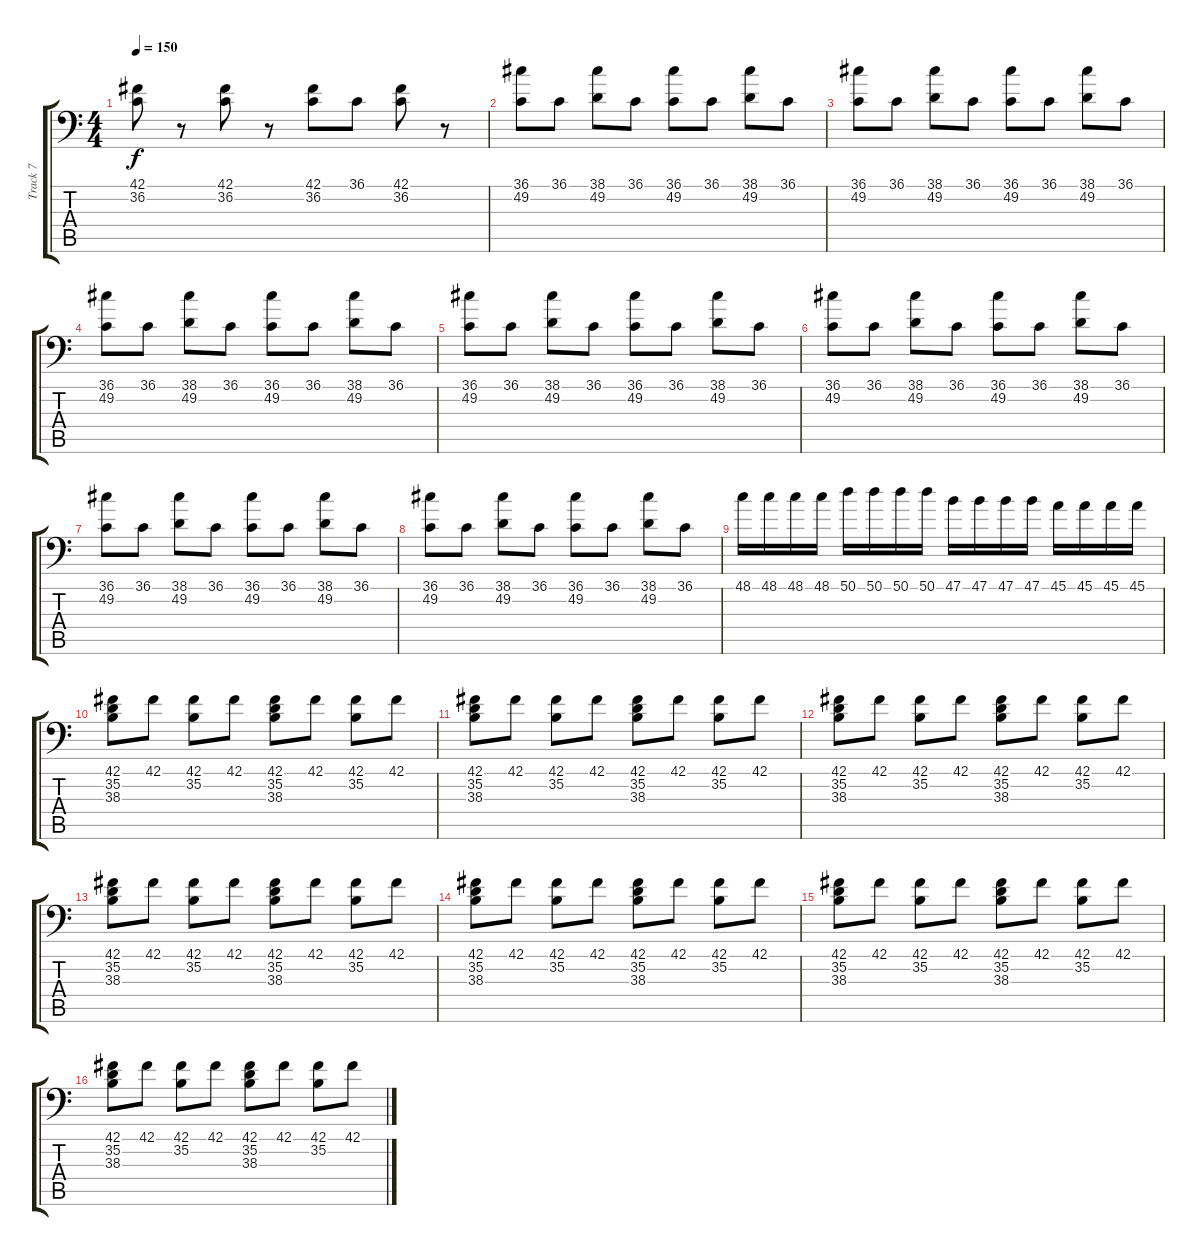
\track ("Track 7" "Track 7") {instrument acousticgrandpiano}
\staff {score tabs}
\tuning (C-1 C-1 C-1 C-1 C-1 C-1) {hide}
\ts (4 4)
\tempo 150
\clef f4
\ks c
(42.1 36.2).8{dy f} r.8 (42.1 36.2).8 r.8 (42.1 36.2).8 36.1.8 (42.1 36.2).8 r.8 |
(36.1 49.2).8 36.1.8 (38.1 49.2).8 36.1.8 (36.1 49.2).8 36.1.8 (38.1 49.2).8 36.1.8 |
(36.1 49.2).8 36.1.8 (38.1 49.2).8 36.1.8 (36.1 49.2).8 36.1.8 (38.1 49.2).8 36.1.8 |
(36.1 49.2).8 36.1.8 (38.1 49.2).8 36.1.8 (36.1 49.2).8 36.1.8 (38.1 49.2).8 36.1.8 |
(36.1 49.2).8 36.1.8 (38.1 49.2).8 36.1.8 (36.1 49.2).8 36.1.8 (38.1 49.2).8 36.1.8 |
(36.1 49.2).8 36.1.8 (38.1 49.2).8 36.1.8 (36.1 49.2).8 36.1.8 (38.1 49.2).8 36.1.8 |
(36.1 49.2).8 36.1.8 (38.1 49.2).8 36.1.8 (36.1 49.2).8 36.1.8 (38.1 49.2).8 36.1.8 |
(36.1 49.2).8 36.1.8 (38.1 49.2).8 36.1.8 (36.1 49.2).8 36.1.8 (38.1 49.2).8 36.1.8 |
48.1.16 48.1.16 48.1.16 48.1.16 50.1.16 50.1.16 50.1.16 50.1.16 47.1.16 47.1.16 47.1.16 47.1.16 45.1.16 45.1.16 45.1.16 45.1.16 |
\section ("" "")
(42.1 35.2 38.3).8 42.1.8 (42.1 35.2).8 42.1.8 (42.1 35.2 38.3).8 42.1.8 (42.1 35.2).8 42.1.8 |
(42.1 35.2 38.3).8 42.1.8 (42.1 35.2).8 42.1.8 (42.1 35.2 38.3).8 42.1.8 (42.1 35.2).8 42.1.8 |
(42.1 35.2 38.3).8 42.1.8 (42.1 35.2).8 42.1.8 (42.1 35.2 38.3).8 42.1.8 (42.1 35.2).8 42.1.8 |
(42.1 35.2 38.3).8 42.1.8 (42.1 35.2).8 42.1.8 (42.1 35.2 38.3).8 42.1.8 (42.1 35.2).8 42.1.8 |
(42.1 35.2 38.3).8 42.1.8 (42.1 35.2).8 42.1.8 (42.1 35.2 38.3).8 42.1.8 (42.1 35.2).8 42.1.8 |
(42.1 35.2 38.3).8 42.1.8 (42.1 35.2).8 42.1.8 (42.1 35.2 38.3).8 42.1.8 (42.1 35.2).8 42.1.8 |
(42.1 35.2 38.3).8 42.1.8 (42.1 35.2).8 42.1.8 (42.1 35.2 38.3).8 42.1.8 (42.1 35.2).8 42.1.8
